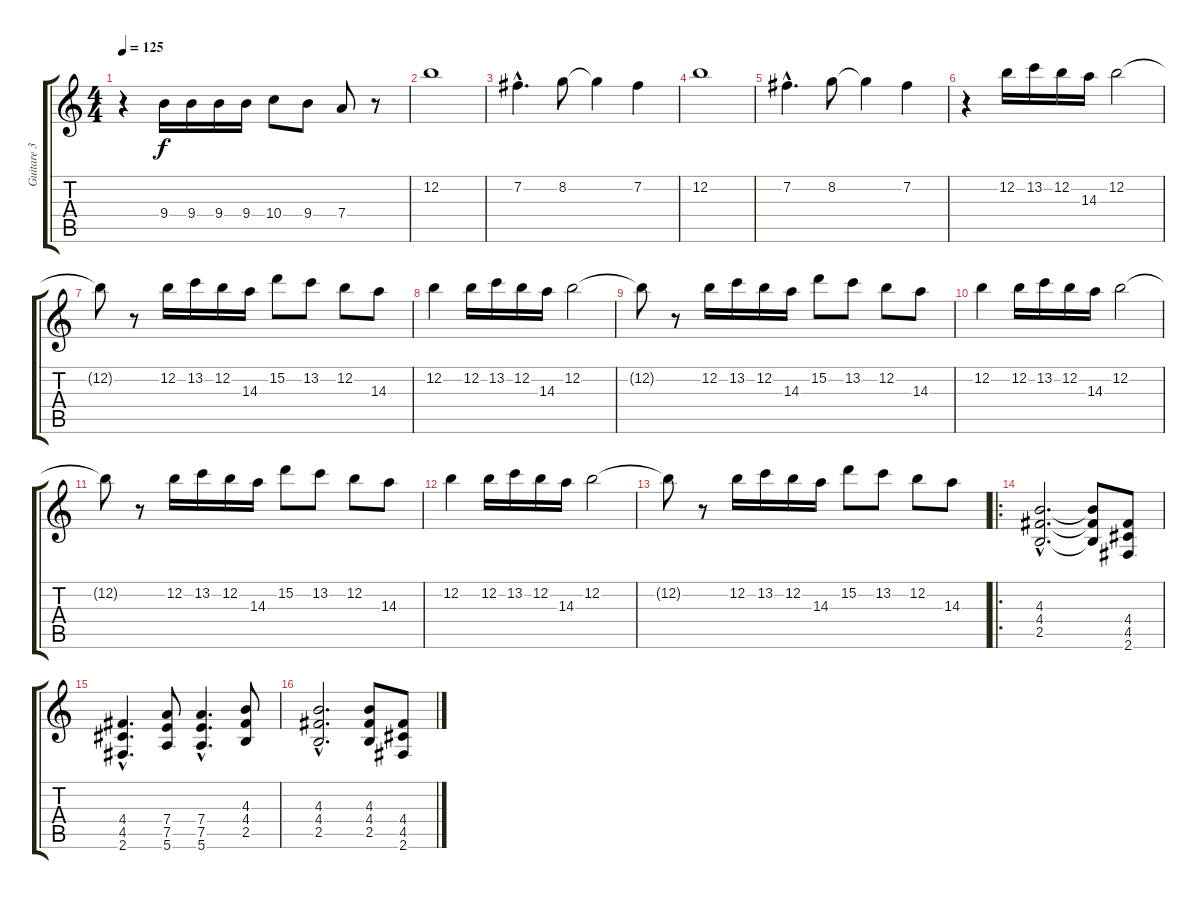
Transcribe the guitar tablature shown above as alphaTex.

\track ("Guitare 3" "Guitare 3") {instrument distortionguitar}
\staff {score tabs}
\tuning (E4 B3 G3 D3 A2 E2) {hide}
\ts (4 4)
\tempo 125
\clef g2
\ks c
r.4{dy f} 9.4.16 9.4.16 9.4.16 9.4.16 10.4.8 9.4.8 7.4.8 r.8 |
12.2.1 |
7.2{hac}.4{d} 8.2.8 8.2{t}.4 7.2.4 |
12.2.1 |
7.2{hac}.4{d} 8.2.8 8.2{t}.4 7.2.4 |
r.4 12.2.16 13.2.16 12.2.16 14.3.16 12.2.2 |
12.2{t}.8 r.8 12.2.16 13.2.16 12.2.16 14.3.16 15.2.8 13.2.8 12.2.8 14.3.8 |
12.2.4 12.2.16 13.2.16 12.2.16 14.3.16 12.2.2 |
12.2{t}.8 r.8 12.2.16 13.2.16 12.2.16 14.3.16 15.2.8 13.2.8 12.2.8 14.3.8 |
12.2.4 12.2.16 13.2.16 12.2.16 14.3.16 12.2.2 |
12.2{t}.8 r.8 12.2.16 13.2.16 12.2.16 14.3.16 15.2.8 13.2.8 12.2.8 14.3.8 |
12.2.4 12.2.16 13.2.16 12.2.16 14.3.16 12.2.2 |
12.2{t}.8 r.8 12.2.16 13.2.16 12.2.16 14.3.16 15.2.8 13.2.8 12.2.8 14.3.8 |
\ro
(4.3{hac} 4.4{hac} 2.5{hac}).2{d} (4.3{t} 4.4{t} 2.5{t}).8 (4.4 4.5 2.6).8 |
(4.4{hac} 4.5{hac} 2.6{hac}).4{d} (7.4 7.5 5.6).8 (7.4{hac} 7.5{hac} 5.6{hac}).4{d} (4.3 4.4 2.5).8 |
(4.3{hac} 4.4{hac} 2.5{hac}).2{d} (4.3 4.4 2.5).8 (4.4 4.5 2.6).8
